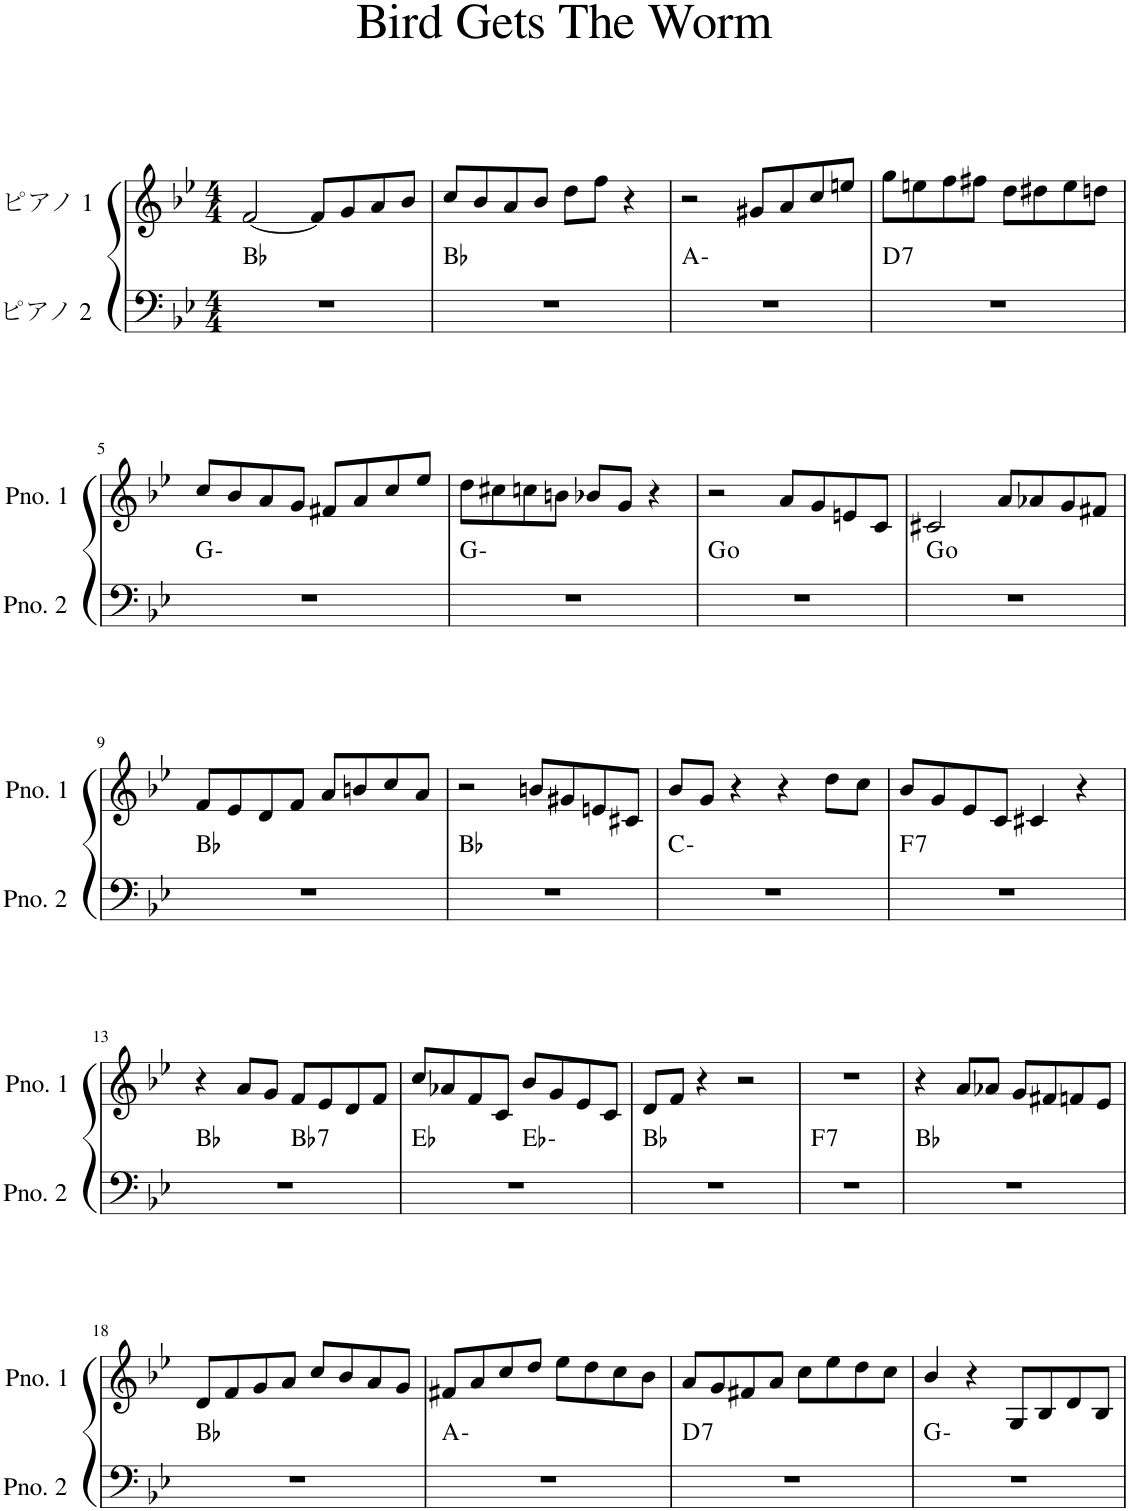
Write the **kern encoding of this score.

**kern	**harte	**kern
*part2	*part2	*part1
*staff2	*	*staff1
*I"ピアノ 2	*	*I"ピアノ 1
*clefF4	*	*clefG2
*k[b-e-]	*	*k[b-e-]
*M4/4	*	*M4/4
=1	=1	=1
1r	Bb:maj	[2f/
.	.	8f/L]
.	.	8g/
.	.	8a/
.	.	8b-/J
=2	=2	=2
1r	Bb:maj	8cc/L
.	.	8b-/
.	.	8a/
.	.	8b-/J
.	.	8dd\L
.	.	8ff\J
.	.	4r
=3	=3	=3
1r	A:min	2r
.	.	8g#X/L
.	.	8a/
.	.	8cc/
.	.	8een/J
=4	=4	=4
!	!LO:H:kt=7	!
1r	D:7	8gg\L
.	.	8een\
.	.	8ff\
.	.	8ff#X\J
.	.	8dd\L
.	.	8dd#X\
.	.	8ee\
.	.	8ddn\J
!!LO:LB:g=z
=5	=5	=5
1r	G:min	8cc/L
.	.	8b-/
.	.	8a/
.	.	8g/J
.	.	8f#X/L
.	.	8a/
.	.	8cc/
.	.	8ee-/J
=6	=6	=6
1r	G:min	8dd\L
.	.	8cc#X\
.	.	8ccn\
.	.	8bn\J
.	.	8b-X/L
.	.	8g/J
.	.	4r
=7	=7	=7
1r	G:dim	2r
.	.	8a/L
.	.	8g/
.	.	8en/
.	.	8c/J
=8	=8	=8
1r	G:dim	2c#X/
.	.	8a/L
.	.	8a-X/
.	.	8g/
.	.	8f#X/J
!!LO:LB:g=z
=9	=9	=9
1r	Bb:maj	8f/L
.	.	8e-/
.	.	8d/
.	.	8f/J
.	.	8a/L
.	.	8bn/
.	.	8cc/
.	.	8a/J
=10	=10	=10
1r	Bb:maj	2r
.	.	8bn/L
.	.	8g#X/
.	.	8en/
.	.	8c#X/J
=11	=11	=11
1r	C:min	8b-/L
.	.	8g/J
.	.	4r
.	.	4r
.	.	8dd\L
.	.	8cc\J
=12	=12	=12
!	!LO:H:kt=7	!
1r	F:7	8b-/L
.	.	8g/
.	.	8e-/
.	.	8c/J
.	.	4c#X/
.	.	4r
!!LO:LB:g=z
=13	=13	=13
*^	*	*
1r	2ryy	Bb:maj	4r
.	.	.	8a/L
.	.	.	8g/J
!	!	!LO:H:kt=7	!
.	2ryy	Bb:7	8f/L
.	.	.	8e-/
.	.	.	8d/
.	.	.	8f/J
=14	=14	=14	=14
1r	2ryy	Eb:maj	8cc/L
.	.	.	8a-X/
.	.	.	8f/
.	.	.	8c/J
.	2ryy	Eb:min	8b-/L
.	.	.	8g/
.	.	.	8e-/
.	.	.	8c/J
*v	*v	*	*
=15	=15	=15
1r	Bb:maj	8d/L
.	.	8f/J
.	.	4r
.	.	2r
=16	=16	=16
!	!LO:H:kt=7	!
1r	F:7	1r
=17	=17	=17
1r	Bb:maj	4r
.	.	8a/L
.	.	8a-X/J
.	.	8g/L
.	.	8f#X/
.	.	8fn/
.	.	8e-/J
!!LO:LB:g=z
=18	=18	=18
1r	Bb:maj	8d/L
.	.	8f/
.	.	8g/
.	.	8a/J
.	.	8cc/L
.	.	8b-/
.	.	8a/
.	.	8g/J
=19	=19	=19
1r	A:min	8f#X/L
.	.	8a/
.	.	8cc/
.	.	8dd/J
.	.	8ee-\L
.	.	8dd\
.	.	8cc\
.	.	8b-\J
=20	=20	=20
!	!LO:H:kt=7	!
1r	D:7	8a/L
.	.	8g/
.	.	8f#X/
.	.	8a/J
.	.	8cc\L
.	.	8ee-\
.	.	8dd\
.	.	8cc\J
=21	=21	=21
1r	G:min	4b-/
.	.	4r
.	.	8G/L
.	.	8B-/
.	.	8d/
.	.	8B-/J
=	=	=
*-	*-	*-
